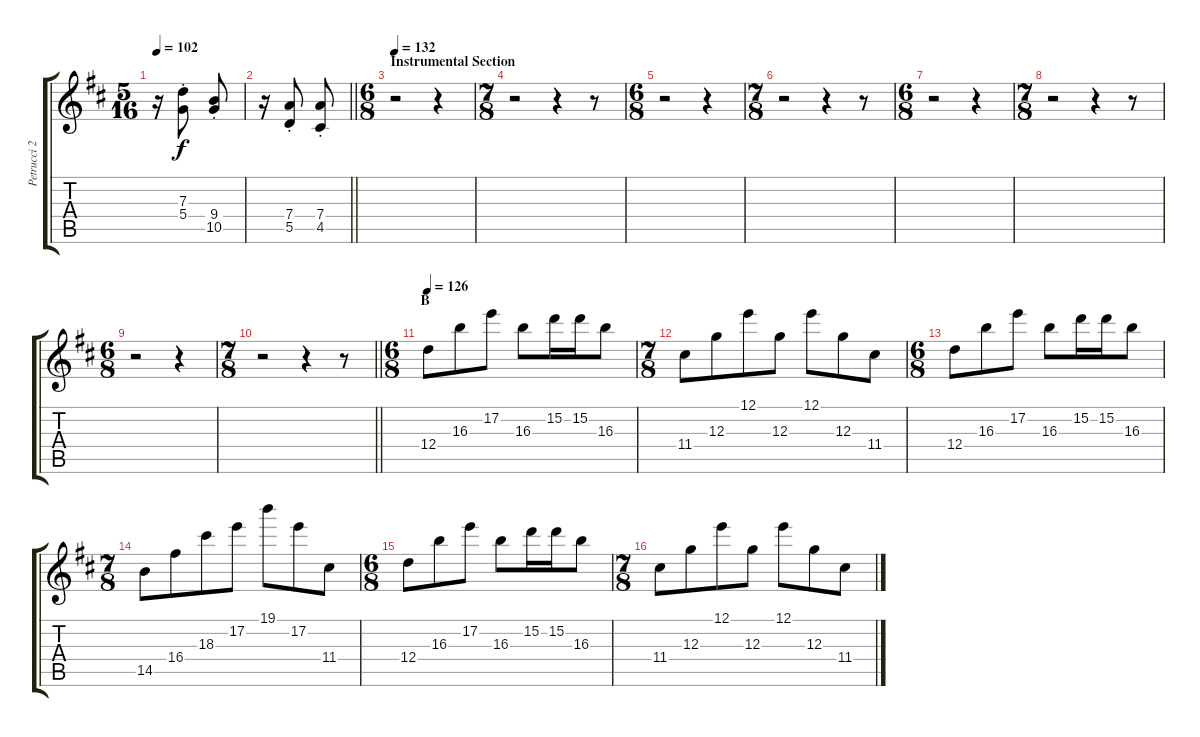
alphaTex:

\track ("Petrucci 2" "Petrucci 2") {instrument overdrivenguitar}
\staff {score tabs}
\tuning (E4 B3 G3 D3 A2 E2) {hide}
\ts (5 16)
\tempo 102
\clef g2
\ks bminor
r.16{dy f} (7.3{st} 5.4{st}).8 (9.4{st} 10.5{st}).8 |
\barLineRight lightlight
r.16 (7.4{st} 5.5{st}).8 (7.4{st} 4.5{st}).8 |
\ts (6 8)
\section ("" "Instrumental Section")
\tempo 132
r.2 r.4 |
\ts (7 8)
r.2 r.4 r.8 |
\ts (6 8)
r.2 r.4 |
\ts (7 8)
r.2 r.4 r.8 |
\ts (6 8)
r.2 r.4 |
\ts (7 8)
r.2 r.4 r.8 |
\ts (6 8)
r.2 r.4 |
\ts (7 8)
\barLineRight lightlight
r.2 r.4 r.8 |
\ts (6 8)
\section ("" "B")
\tempo 126
12.4.8{volume 13 balance 12} 16.3.8 17.2.8 16.3.8 15.2.16 15.2.16 16.3.8 |
\ts (7 8)
11.4.8 12.3.8 12.1.8 12.3.8 12.1.8 12.3.8 11.4.8 |
\ts (6 8)
12.4.8 16.3.8 17.2.8 16.3.8 15.2.16 15.2.16 16.3.8 |
\ts (7 8)
14.5.8 16.4.8 18.3.8 17.2.8 19.1.8 17.2.8 11.4.8 |
\ts (6 8)
12.4.8 16.3.8 17.2.8 16.3.8 15.2.16 15.2.16 16.3.8 |
\ts (7 8)
11.4.8 12.3.8 12.1.8 12.3.8 12.1.8 12.3.8 11.4.8
